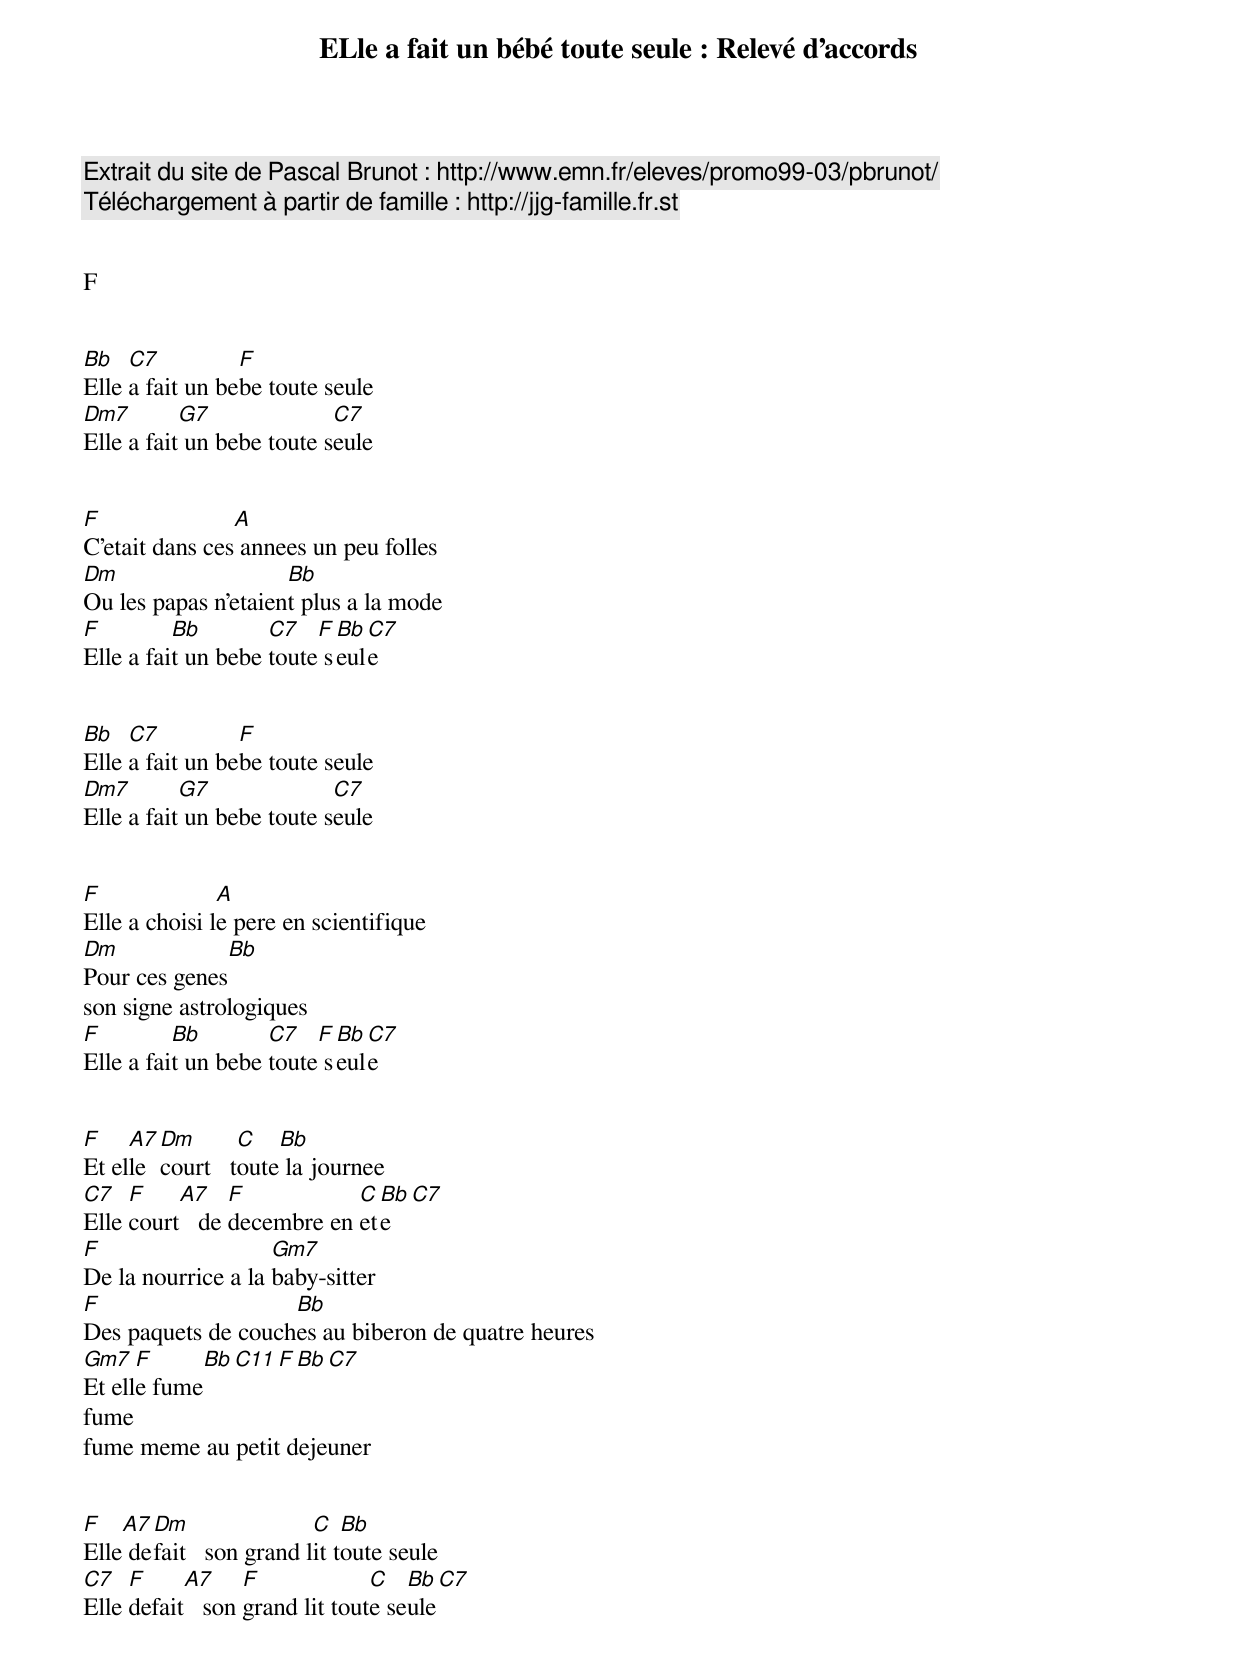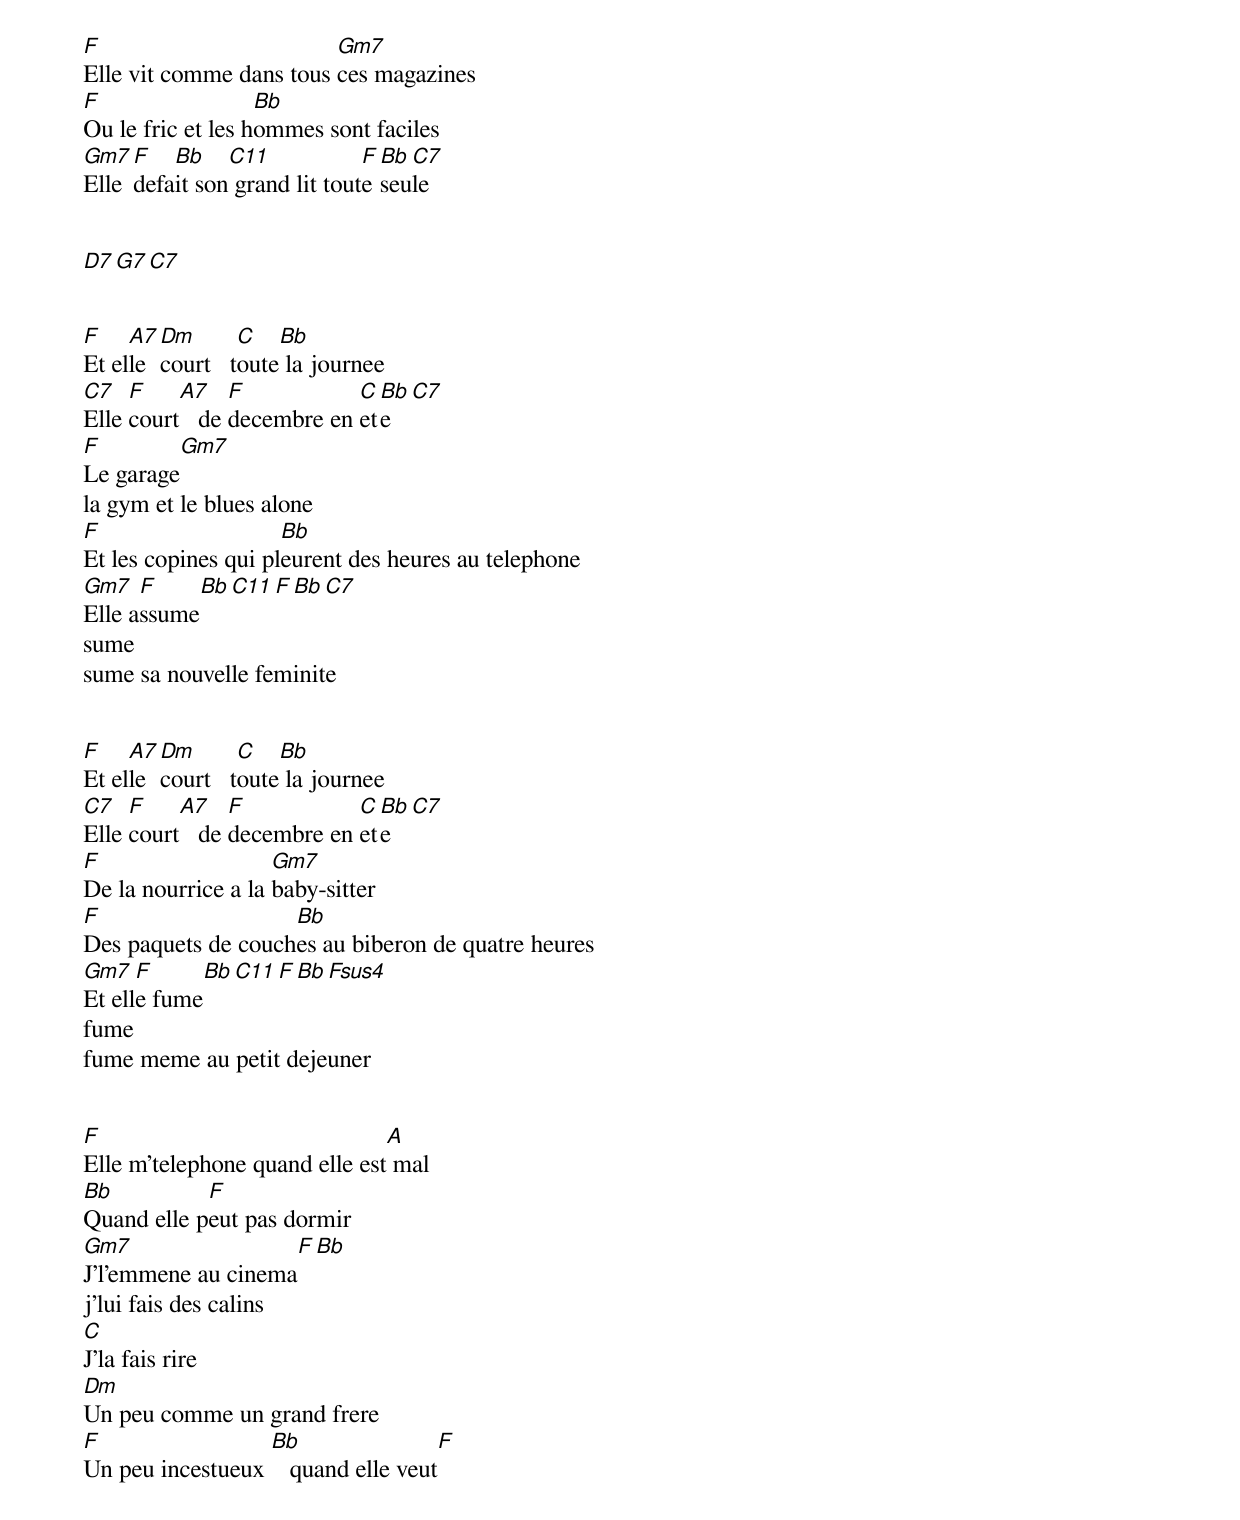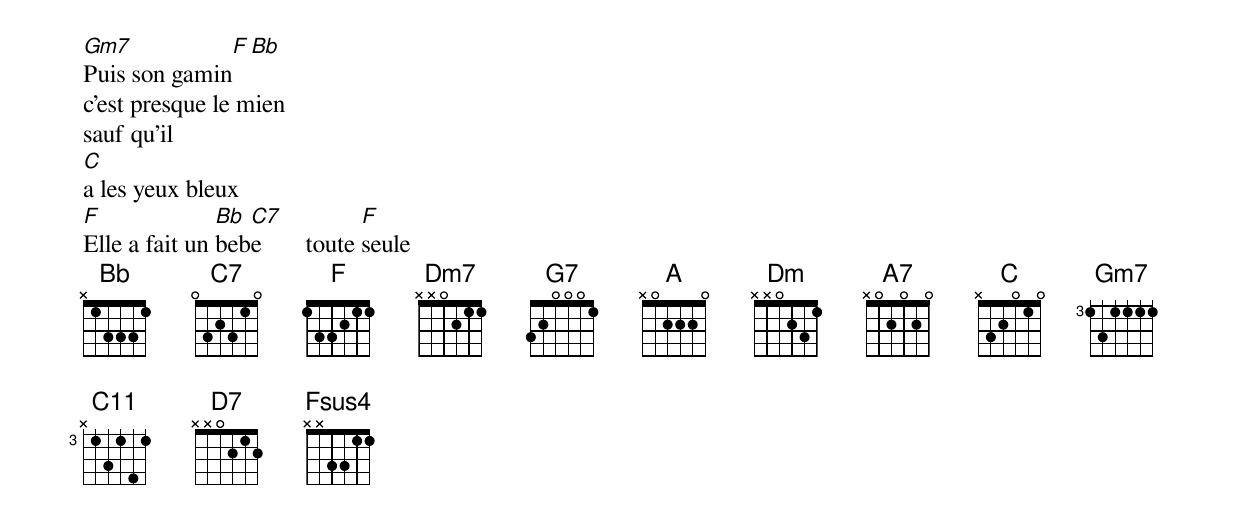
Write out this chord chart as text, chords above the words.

ELle a fait un bébé toute seule : Relevé d'accords

Extrait du site de Pascal Brunot : http://www.emn.fr/eleves/promo99-03/pbrunot/
Téléchargement à partir de famille : http://jjg-famille.fr.st


F


Bb   C7          F
Elle a fait un bebe toute seule
Dm7        G7              C7
Elle a fait un bebe toute seule


F               A
C'etait dans ces annees un peu folles
Dm                   Bb
Ou les papas n'etaient plus a la mode
F         Bb        C7   F Bb C7
Elle a fait un bebe toute seule


Bb   C7          F
Elle a fait un bebe toute seule
Dm7        G7              C7
Elle a fait un bebe toute seule


F              A
Elle a choisi le pere en scientifique
Dm                    Bb
Pour ces genes
son signe astrologiques
F         Bb        C7   F Bb C7
Elle a fait un bebe toute seule


F    A7 Dm       C   Bb
Et elle court   toute la journee
C7   F    A7    F           C Bb C7
Elle court   de decembre en ete
F                   Gm7
De la nourrice a la baby-sitter
F                   Bb
Des paquets de couches au biberon de quatre heures
Gm7   F     Bb           C11           F Bb C7
Et elle fume
fume
fume meme au petit dejeuner


F   A7 Dm                C   Bb
Elle defait   son grand lit toute seule
C7   F     A7     F             C   Bb  C7
Elle defait   son grand lit toute seule
F                        Gm7
Elle vit comme dans tous ces magazines
F                  Bb
Ou le fric et les hommes sont faciles
Gm7  F   Bb    C11            F Bb C7
Elle defait son grand lit toute seule


D7 G7 C7


F    A7 Dm       C   Bb
Et elle court   toute la journee
C7   F    A7    F           C Bb C7
Elle court   de decembre en ete
F                    Gm7
Le garage
la gym et le blues alone
F                    Bb
Et les copines qui pleurent des heures au telephone
Gm7   F     Bb         C11           F Bb C7
Elle assume
sume
sume sa nouvelle feminite


F    A7 Dm       C   Bb
Et elle court   toute la journee
C7   F    A7    F           C Bb C7
Elle court   de decembre en ete
F                   Gm7
De la nourrice a la baby-sitter
F                   Bb
Des paquets de couches au biberon de quatre heures
Gm7   F     Bb           C11           F Bb Fsus4
Et elle fume
fume
fume meme au petit dejeuner


F                              A
Elle m'telephone quand elle est mal
Bb          F
Quand elle peut pas dormir
Gm7                   F               Bb
J'l'emmene au cinema
j'lui fais des calins
C
J'la fais rire
Dm
Un peu comme un grand frere
F                 Bb                 F
Un peu incestueux    quand elle veut
Gm7                                 F    Bb
Puis son gamin
c'est presque le mien
sauf qu'il
C
a les yeux bleux
F              Bb C7            F
Elle a fait un bebe       toute seule
